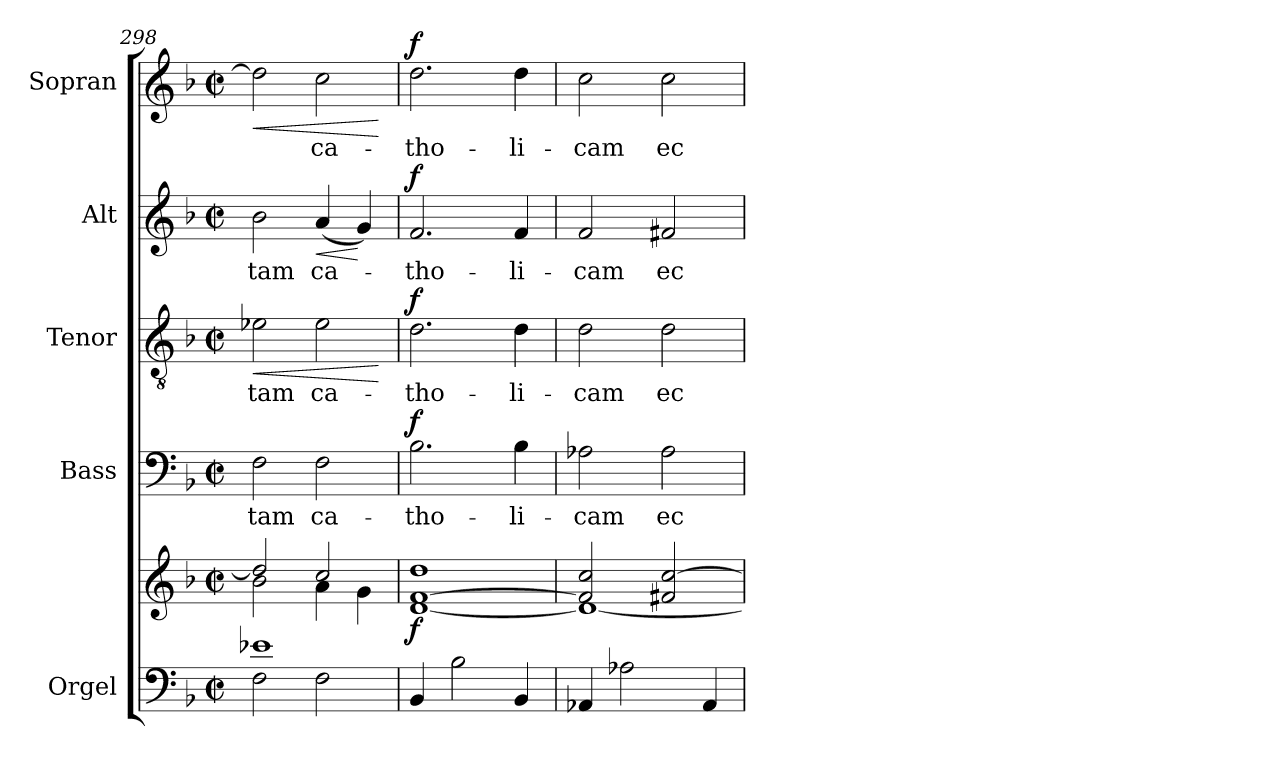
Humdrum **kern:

**kern	**kern	**dynam	**kern	**text	**dynam	**kern	**text	**dynam	**kern	**text	**dynam	**kern	**text	**dynam
*part5	*part5	*part5	*part4	*part4	*part4	*part3	*part3	*part3	*part2	*part2	*part2	*part1	*part1	*part1
*staff6	*staff5	*staff5/6	*staff4	*staff4	*staff4	*staff3	*staff3	*staff3	*staff2	*staff2	*staff2	*staff1	*staff1	*staff1
*I"Orgel	*	*	*I"Bass	*	*	*I"Tenor	*	*	*I"Alt	*	*	*I"Sopran	*	*
*I'Org.	*	*	*I'B.	*	*	*I'T.	*	*	*I'A.	*	*	*I'S.	*	*
*clefF4	*clefG2	*	*clefF4	*	*	*clefGv2	*	*	*clefG2	*	*	*clefG2	*	*
*k[b-]	*k[b-]	*	*k[b-]	*	*	*k[b-]	*	*	*k[b-]	*	*	*k[b-]	*	*
*F:	*F:	*	*F:	*	*	*F:	*	*	*F:	*	*	*F:	*	*
*M2/2	*M2/2	*	*M2/2	*	*	*M2/2	*	*	*M2/2	*	*	*M2/2	*	*
*met(c|)	*met(c|)	*	*met(c|)	*	*	*met(c|)	*	*	*met(c|)	*	*	*met(c|)	*	*
=298	=298	=298	=298	=298	=298	=298	=298	=298	=298	=298	=298	=298	=298	=298
*^	*^	*	*	*	*	*	*	*	*	*	*	*	*	*
!	!	!	!	!	!	!LO:LY:b	!	!	!LO:LY:b	!LO:HP:b	!	!LO:LY:b	!	!	!	!LO:HP:b
1e-X	2F\	2dd/]	2b-\	.	2F\	-tam	.	2e-X\	-tam	<	2b-\	-tam	.	2dd\]	.	<
!	!	!	!	!	!	!LO:LY:b	!	!	!LO:LY:b	!	!	!LO:LY:b	!LO:HP:b	!	!LO:LY:b	!
.	2F\	2cc/	4a\	.	2F\	ca-	.	2e-\	ca-	.	(<4a/	ca-	<	2cc\	ca-	.
.	.	.	4g\	.	.	.	.	.	.	.	4g/)	.	[	.	.	.
*v	*v	*	*	*	*	*	*	*	*	*	*	*	*	*	*	*
*	*v	*v	*	*	*	*	*	*	*	*	*	*	*	*	*
.	.	.	.	.	.	.	.	[	.	.	.	.	.	[
=299	=299	=299	=299	=299	=299	=299	=299	=299	=299	=299	=299	=299	=299	=299
*	*^	*	*	*	*	*	*	*	*	*	*	*	*	*
!	!	!	!LO:DY:b	!	!LO:LY:b	!LO:DY:a	!	!LO:LY:b	!LO:DY:a	!	!LO:LY:b	!LO:DY:a	!	!LO:LY:b	!LO:DY:a
4BB-/	[>1f 1dd	[<1d	f	2.B-\	-tho-	f	2.d\	-tho-	f	2.f/	-tho-	f	2.dd\	-tho-	f
2B-\	.	.	.	.	.	.	.	.	.	.	.	.	.	.	.
!	!	!	!	!	!LO:LY:b	!	!	!LO:LY:b	!	!	!LO:LY:b	!	!	!LO:LY:b	!
4BB-/	.	.	.	4B-\	-li-	.	4d\	-li-	.	4f/	-li-	.	4dd\	-li-	.
=300	=300	=300	=300	=300	=300	=300	=300	=300	=300	=300	=300	=300	=300	=300	=300
!	!	!	!	!	!LO:LY:b	!	!	!LO:LY:b	!	!	!LO:LY:b	!	!	!LO:LY:b	!
4AA-X/	2f/] 2cc/	1d_	.	2A-X\	-cam	.	2d\	-cam	.	2f/	-cam	.	2cc\	-cam	.
2A-X\	.	.	.	.	.	.	.	.	.	.	.	.	.	.	.
!	!	!	!	!	!LO:LY:b	!	!	!LO:LY:b	!	!	!LO:LY:b	!	!	!LO:LY:b	!
.	2f#X/ [>2cc/	.	.	2A-\	ec-	.	2d\	ec-	.	2f#X/	ec-	.	2cc\	ec-	.
4AA-/	.	.	.	.	.	.	.	.	.	.	.	.	.	.	.
*	*v	*v	*	*	*	*	*	*	*	*	*	*	*	*	*
=	=	=	=	=	=	=	=	=	=	=	=	=	=	=
*-	*-	*-	*-	*-	*-	*-	*-	*-	*-	*-	*-	*-	*-	*-
